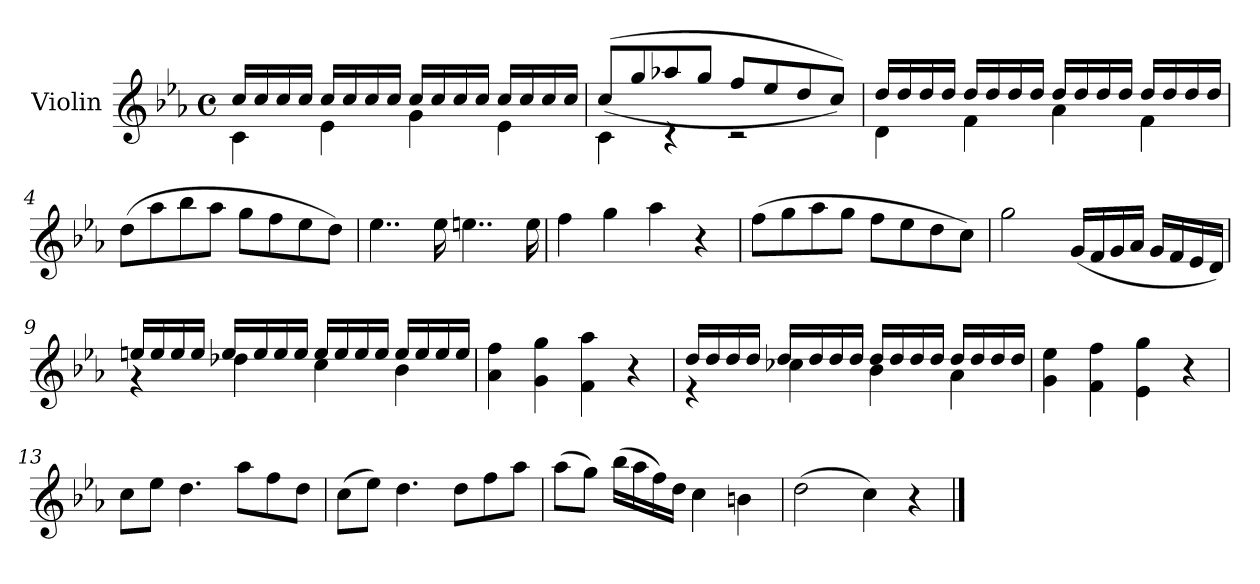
**kern
*part1
*staff1
*I"Violin
*I'Vln.
*clefG2
*k[b-e-a-]
*M4/4
*met(c)
=1
*^
16cc/LL	4c\
16cc/	.
16cc/	.
16cc/JJ	.
16cc/LL	4e-\
16cc/	.
16cc/	.
16cc/JJ	.
16cc/LL	4g\
16cc/	.
16cc/	.
16cc/JJ	.
16cc/LL	4e-\
16cc/	.
16cc/	.
16cc/JJ	.
=2	=2
(>(>8cc/L	4c\
8gg/	.
8aa-X/	4r
8gg/J	.
8ff/L	2r
8ee-/	.
8dd/	.
8cc/J))	.
=3	=3
16dd/LL	4d\
16dd/	.
16dd/	.
16dd/JJ	.
16dd/LL	4f\
16dd/	.
16dd/	.
16dd/JJ	.
16dd/LL	4a-\
16dd/	.
16dd/	.
16dd/JJ	.
16dd/LL	4f\
16dd/	.
16dd/	.
16dd/JJ	.
*v	*v
!!LO:LB:g=z
=4
(>8dd\L
8aa-\
8bb-\
8aa-\J
8gg\L
8ff\
8ee-\
8dd\J)
=5
4..ee-\
16ee-\
4..een\
16ee\
=6
4ff\
4gg\
4aa-\
4r
=7
(>8ff\L
8gg\
8aa-\
8gg\J
8ff\L
8ee-\
8dd\
8cc\J)
!!LO:LB:g=z
=8
2gg\
(<16g/LL
16f/
16g/
16a-/JJ
16g/LL
16f/
16e-/
16d/JJ)
=9
*^
16een/LL	4r
16ee/	.
16ee/	.
16ee/JJ	.
16ee/LL	4dd-X\
16ee/	.
16ee/	.
16ee/JJ	.
16ee/LL	4cc\
16ee/	.
16ee/	.
16ee/JJ	.
16ee/LL	4b-\
16ee/	.
16ee/	.
16ee/JJ	.
*v	*v
=10
4a-\ 4ff\
4g\ 4gg\
4f\ 4aa-\
4r
!!LO:LB:g=z
=11
*^
16dd/LL	4r
16dd/	.
16dd/	.
16dd/JJ	.
16dd/LL	4cc-X\
16dd/	.
16dd/	.
16dd/JJ	.
16dd/LL	4b-\
16dd/	.
16dd/	.
16dd/JJ	.
16dd/LL	4a-\
16dd/	.
16dd/	.
16dd/JJ	.
*v	*v
=12
4g\ 4ee-\
4f\ 4ff\
4e-\ 4gg\
4r
=13
8cc\L
8ee-\J
4.dd\
8aa-\L
8ff\
8dd\J
=14
(>8cc\L
8ee-\J)
4.dd\
8dd\L
8ff\
8aa-\J
!!LO:LB:g=z
=15
(>8aa-\L
8gg\J)
(>16bb-\LL
16aa-\
16ff\)
16dd\JJ
4cc\
4bn\
=16
(>2dd\
4cc\)
4r
==
*-
